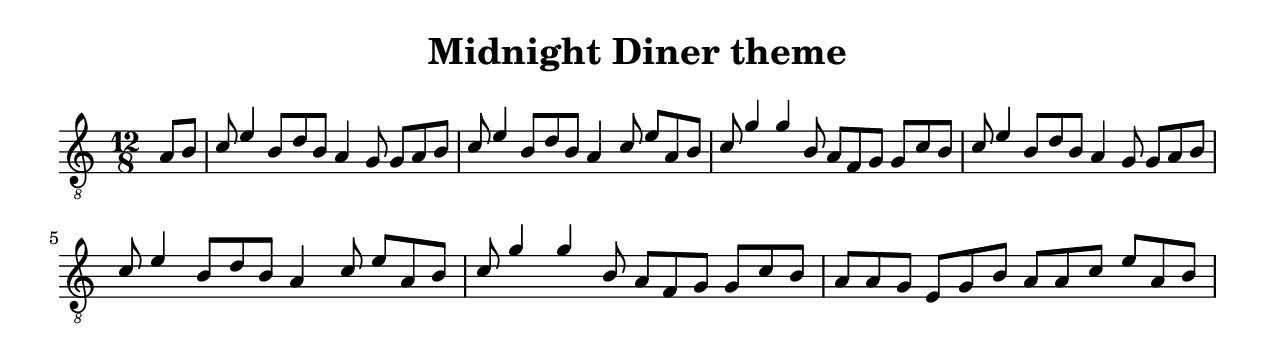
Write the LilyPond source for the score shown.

\version "2.18.2"
\include "style.ily"

\header {
  title = "Midnight Diner theme"
  composer = ""
}

{
  \transpose c c {
    \clef "treble_8" \time 12/8 \key c \major 
    <<
      \relative c' {
        \partial 4 a8 b | c e4 b8 d b a4 g8 g a b | c e4 b8 d b a4 c8 e a, b |
        c8 g'4 g b,8 a f g g c b | c e4 b8 d b a4 g8 g a b | \break
        c e4 b8 d b a4 c8 e a, b | c8 g'4 g b,8 a f g g c b |
        a a g e g b a a c e a, b |
      }
      \\
      \relative g {
      }
    >>
  }
}

